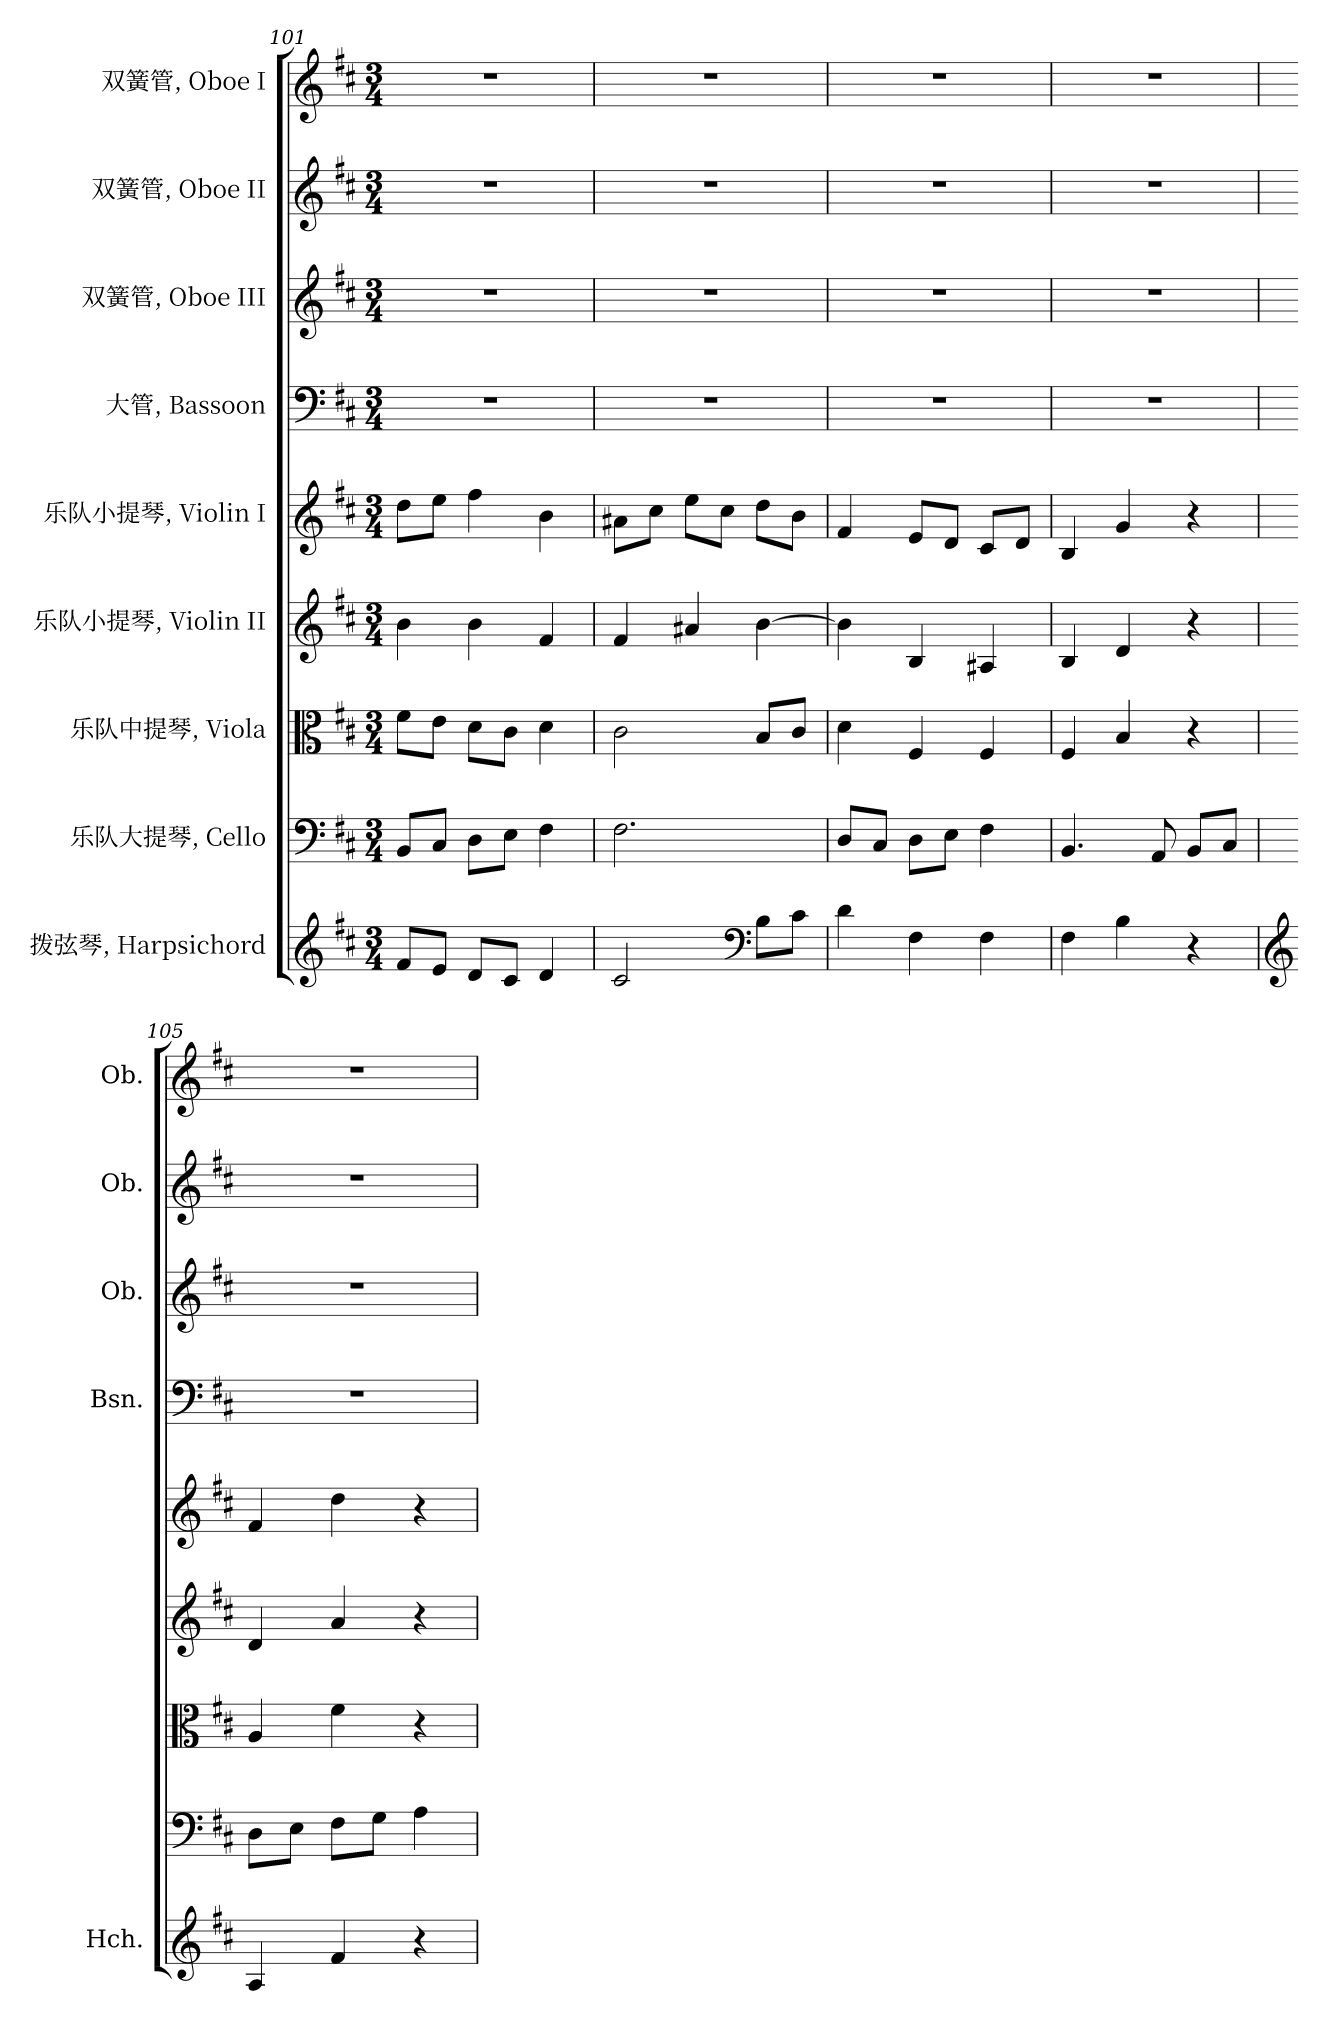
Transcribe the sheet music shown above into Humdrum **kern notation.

**kern	**kern	**kern	**kern	**kern	**kern	**kern	**kern	**kern
*part9	*part8	*part7	*part6	*part5	*part4	*part3	*part2	*part1
*staff9	*staff8	*staff7	*staff6	*staff5	*staff4	*staff3	*staff2	*staff1
*I"拨弦琴, Harpsichord	*I"乐队大提琴, Cello	*I"乐队中提琴, Viola	*I"乐队小提琴, Violin II	*I"乐队小提琴, Violin I	*I"大管, Bassoon	*I"双簧管, Oboe III	*I"双簧管, Oboe II	*I"双簧管, Oboe I
*I'Hch.	*	*	*	*	*I'Bsn.	*I'Ob.	*I'Ob.	*I'Ob.
*clefG2	*clefF4	*clefC3	*clefG2	*clefG2	*clefF4	*clefG2	*clefG2	*clefG2
*k[f#c#]	*k[f#c#]	*k[f#c#]	*k[f#c#]	*k[f#c#]	*k[f#c#]	*k[f#c#]	*k[f#c#]	*k[f#c#]
*M3/4	*M3/4	*M3/4	*M3/4	*M3/4	*M3/4	*M3/4	*M3/4	*M3/4
=101	=101	=101	=101	=101	=101	=101	=101	=101
8f#/L	8BB/L	8f#\L	4b\	8dd\L	2.r	2.r	2.r	2.r
8e/J	8C#/J	8e\J	.	8ee\J	.	.	.	.
8d/L	8D\L	8d\L	4b\	4ff#\	.	.	.	.
8c#/J	8E\J	8c#\J	.	.	.	.	.	.
4d/	4F#\	4d\	4f#/	4b\	.	.	.	.
=102	=102	=102	=102	=102	=102	=102	=102	=102
2c#/	2.F#\	2c#\	4f#/	8a#X\L	2.r	2.r	2.r	2.r
.	.	.	.	8cc#\J	.	.	.	.
.	.	.	4a#X/	8ee\L	.	.	.	.
.	.	.	.	8cc#\J	.	.	.	.
*clefF4	*	*	*	*	*	*	*	*
8B\L	.	8B/L	[4b\	8dd\L	.	.	.	.
8c#\J	.	8c#/J	.	8b\J	.	.	.	.
=103	=103	=103	=103	=103	=103	=103	=103	=103
4d\	8D/L	4d\	4b\]	4f#/	2.r	2.r	2.r	2.r
.	8C#/J	.	.	.	.	.	.	.
4F#\	8D\L	4F#/	4B/	8e/L	.	.	.	.
.	8E\J	.	.	8d/J	.	.	.	.
4F#\	4F#\	4F#/	4A#X/	8c#/L	.	.	.	.
.	.	.	.	8d/J	.	.	.	.
=104	=104	=104	=104	=104	=104	=104	=104	=104
4F#\	4.BB/	4F#/	4B/	4B/	2.r	2.r	2.r	2.r
4B\	.	4B/	4d/	4g/	.	.	.	.
.	8AA/	.	.	.	.	.	.	.
4r	8BB/L	4r	4r	4r	.	.	.	.
.	8C#/J	.	.	.	.	.	.	.
!!LO:PB:g=z
=105	=105	=105	=105	=105	=105	=105	=105	=105
*clefG2	*	*	*	*	*	*	*	*
4A/	8D\L	4A/	4d/	4f#/	2.r	2.r	2.r	2.r
.	8E\J	.	.	.	.	.	.	.
4f#/	8F#\L	4f#\	4a/	4dd\	.	.	.	.
.	8G\J	.	.	.	.	.	.	.
4r	4A\	4r	4r	4r	.	.	.	.
=	=	=	=	=	=	=	=	=
*-	*-	*-	*-	*-	*-	*-	*-	*-
